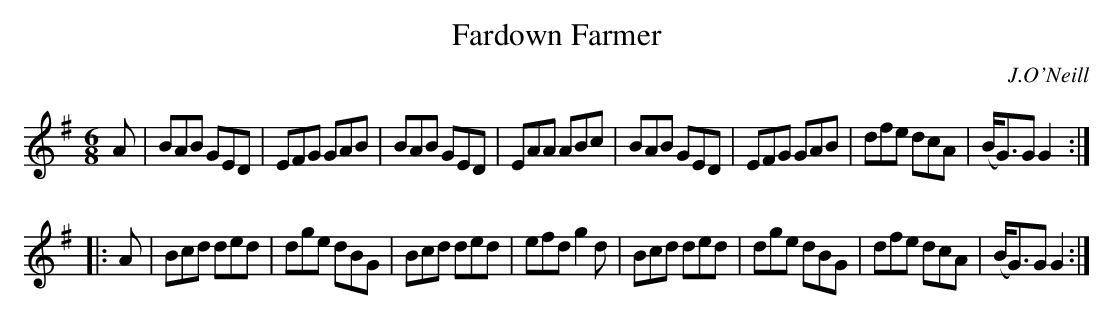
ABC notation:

X:1
T: Fardown Farmer
O: J.O'Neill
M: 6/8
L: 1/8
K: G
A |\
BAB GED | EFG GAB | BAB GED | EAA ABc |\
BAB GED | EFG GAB | dfe dcA | (B<G)G G2 :|
|: A |\
Bcd ded | dge dBG | Bcd ded | efd g2d |\
Bcd ded | dge dBG | dfe dcA | (B<G)G G2 :|
